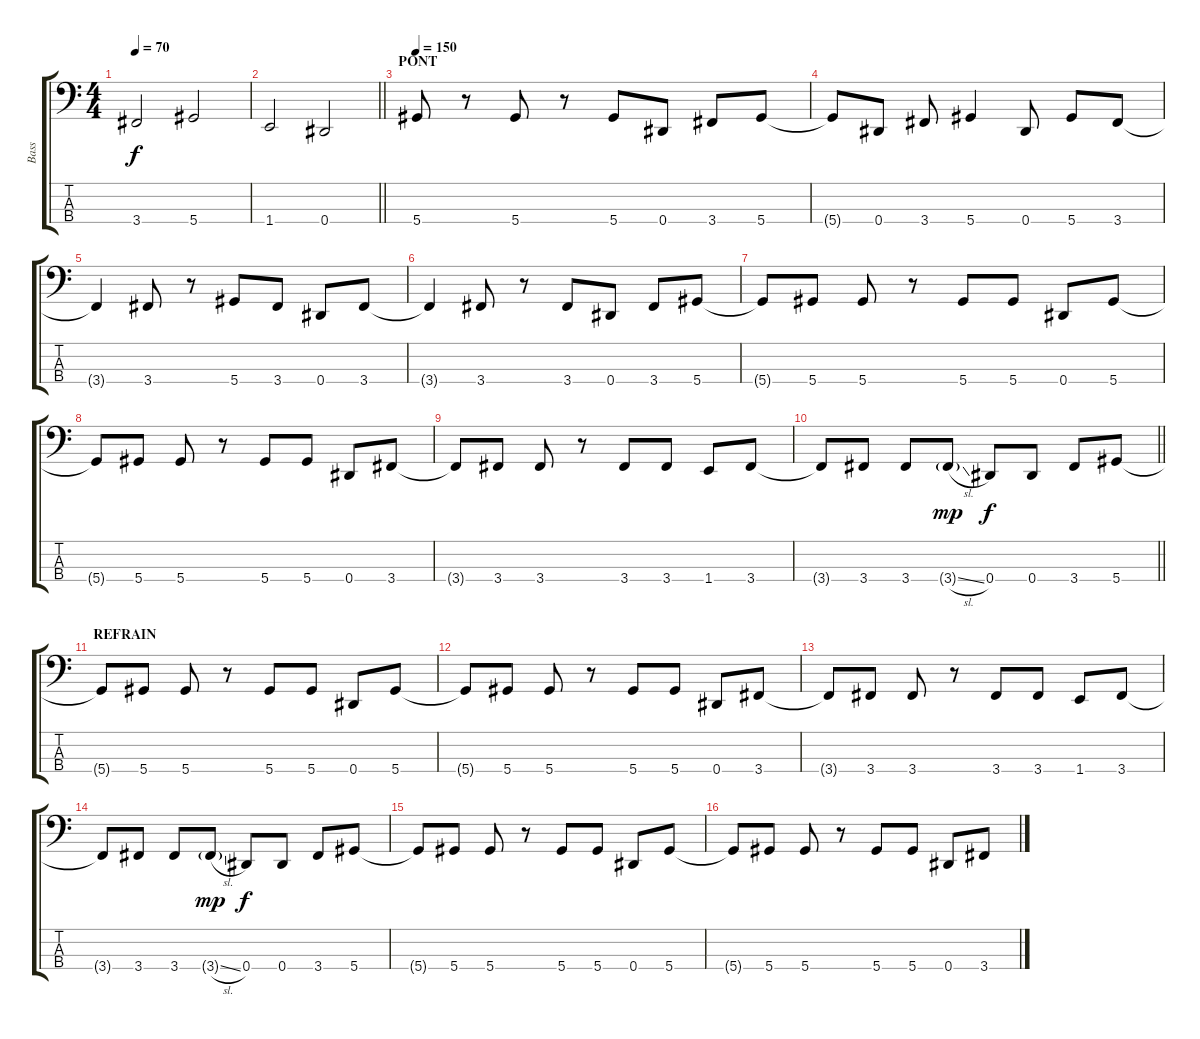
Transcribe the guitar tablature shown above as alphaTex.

\track ("Bass" "Bass") {instrument electricbasspick}
\staff {score tabs}
\tuning (Gb2 Db2 Ab1 Eb1) {hide}
\ts (4 4)
\tempo 70
\clef f4
\ks c
3.4.2{dy f} 5.4.2 |
\barLineRight lightlight
1.4.2 0.4.2 |
\section ("" "PONT")
\tempo 150
5.4.8 r.8 5.4.8 r.8 5.4.8 0.4.8 3.4.8 5.4.8 |
5.4{t}.8 0.4.8 3.4.8 5.4.4 0.4.8 5.4.8 3.4.8 |
3.4{t}.4 3.4.8 r.8 5.4.8 3.4.8 0.4.8 3.4.8 |
3.4{t}.4 3.4.8 r.8 3.4.8 0.4.8 3.4.8 5.4.8 |
5.4{t}.8 5.4.8 5.4.8 r.8 5.4.8 5.4.8 0.4.8 5.4.8 |
5.4{t}.8 5.4.8 5.4.8 r.8 5.4.8 5.4.8 0.4.8 3.4.8 |
3.4{t}.8 3.4.8 3.4.8 r.8 3.4.8 3.4.8 1.4.8 3.4.8 |
\barLineRight lightlight
3.4{t}.8 3.4.8 3.4.8 3.4{sl g}.8{dy mp} 0.4.8{dy f} 0.4.8 3.4.8 5.4.8 |
\section ("" "REFRAIN")
5.4{t}.8 5.4.8 5.4.8 r.8 5.4.8 5.4.8 0.4.8 5.4.8 |
5.4{t}.8 5.4.8 5.4.8 r.8 5.4.8 5.4.8 0.4.8 3.4.8 |
3.4{t}.8 3.4.8 3.4.8 r.8 3.4.8 3.4.8 1.4.8 3.4.8 |
3.4{t}.8 3.4.8 3.4.8 3.4{sl g}.8{dy mp} 0.4.8{dy f} 0.4.8 3.4.8 5.4.8 |
5.4{t}.8 5.4.8 5.4.8 r.8 5.4.8 5.4.8 0.4.8 5.4.8 |
5.4{t}.8 5.4.8 5.4.8 r.8 5.4.8 5.4.8 0.4.8 3.4.8
